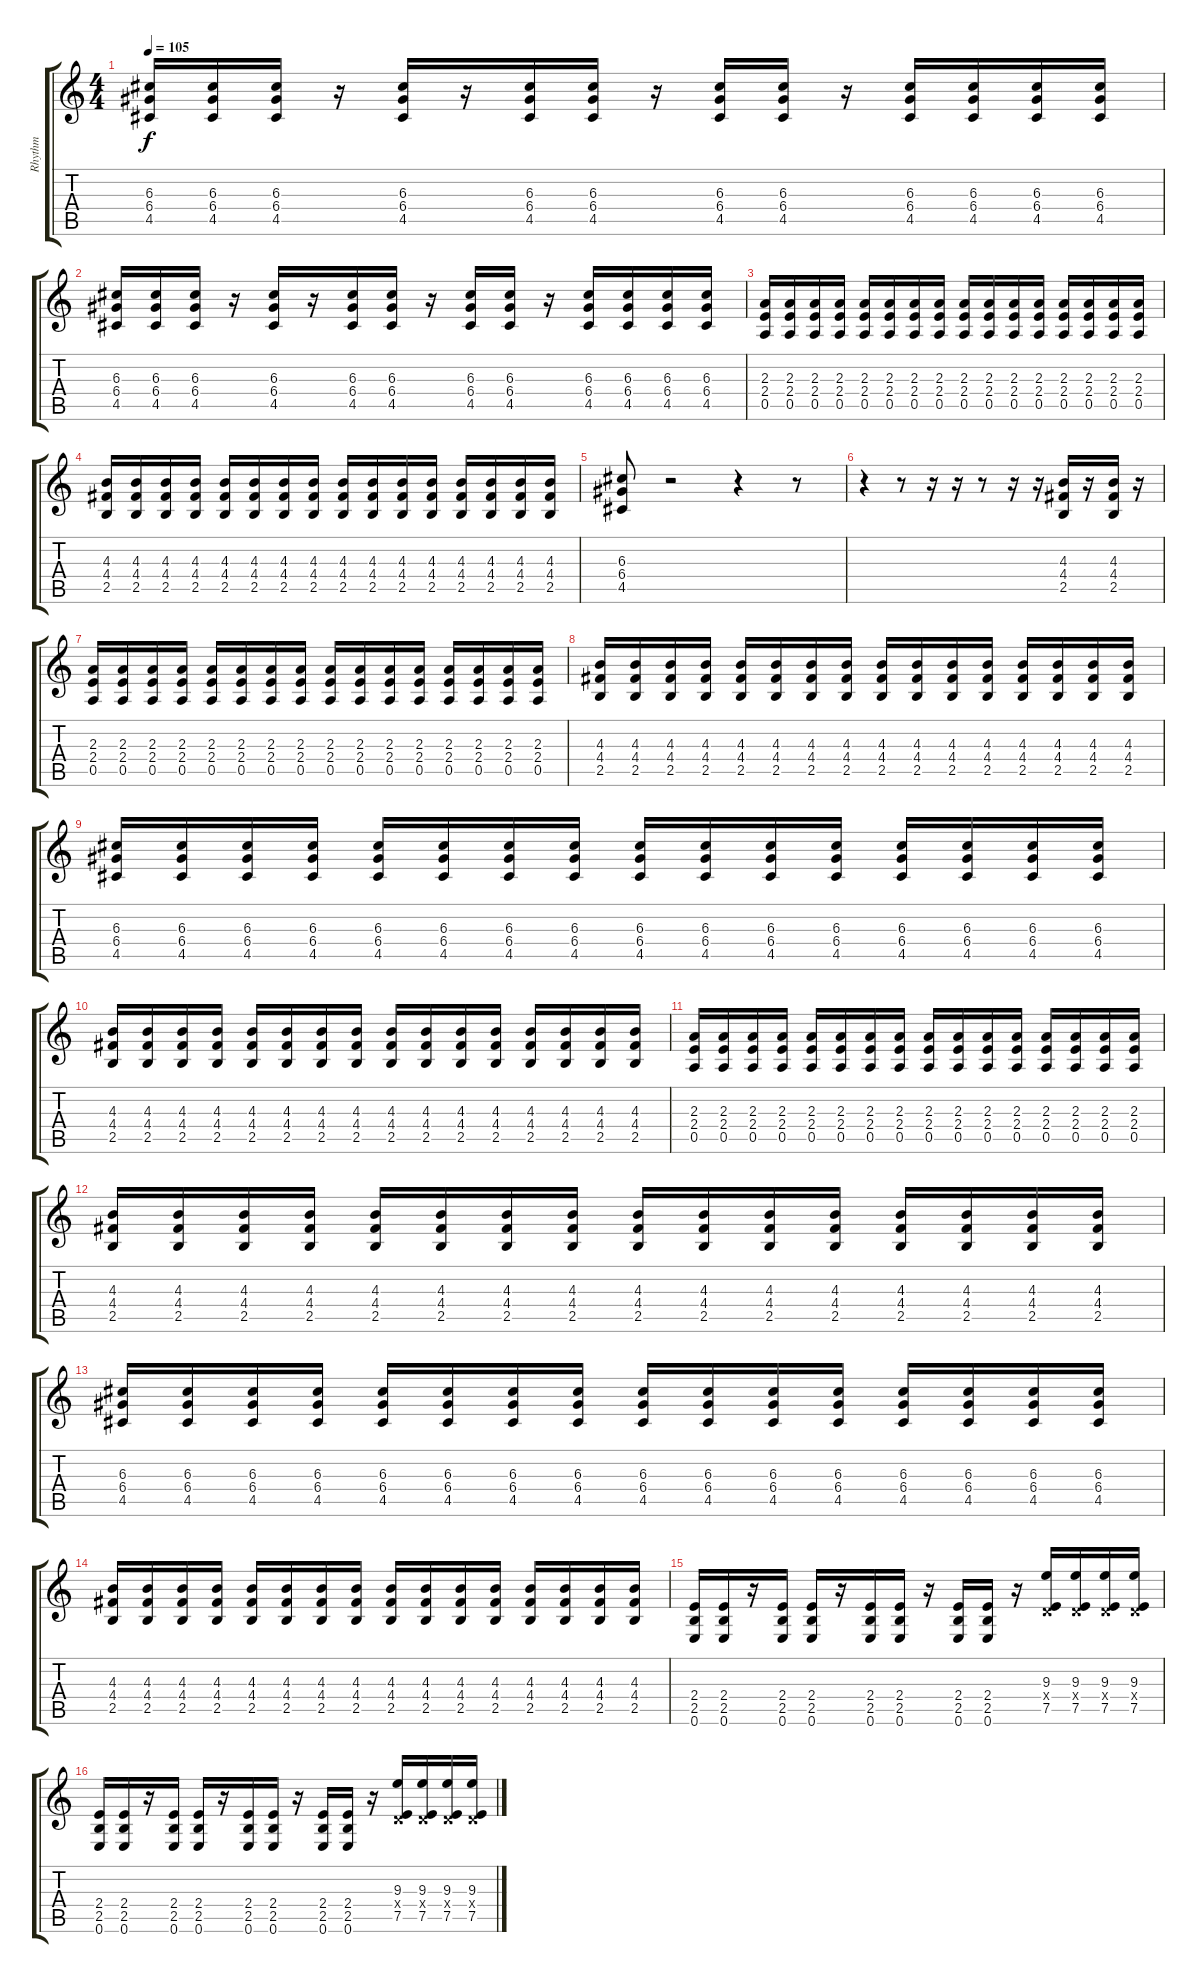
\track ("Rhythm" "Rhythm") {instrument distortionguitar}
\staff {score tabs}
\tuning (E4 B3 G3 D3 A2 E2) {hide}
\ts (4 4)
\tempo 105
\clef g2
\ks c
(6.3 6.4 4.5).16{dy f} (6.3 6.4 4.5).16 (6.3 6.4 4.5).16 r.16 (6.3 6.4 4.5).16 r.16 (6.3 6.4 4.5).16 (6.3 6.4 4.5).16 r.16 (6.3 6.4 4.5).16 (6.3 6.4 4.5).16 r.16 (6.3 6.4 4.5).16 (6.3 6.4 4.5).16 (6.3 6.4 4.5).16 (6.3 6.4 4.5).16 |
(6.3 6.4 4.5).16 (6.3 6.4 4.5).16 (6.3 6.4 4.5).16 r.16 (6.3 6.4 4.5).16 r.16 (6.3 6.4 4.5).16 (6.3 6.4 4.5).16 r.16 (6.3 6.4 4.5).16 (6.3 6.4 4.5).16 r.16 (6.3 6.4 4.5).16 (6.3 6.4 4.5).16 (6.3 6.4 4.5).16 (6.3 6.4 4.5).16 |
(2.3 2.4 0.5).16 (2.3 2.4 0.5).16 (2.3 2.4 0.5).16 (2.3 2.4 0.5).16 (2.3 2.4 0.5).16 (2.3 2.4 0.5).16 (2.3 2.4 0.5).16 (2.3 2.4 0.5).16 (2.3 2.4 0.5).16 (2.3 2.4 0.5).16 (2.3 2.4 0.5).16 (2.3 2.4 0.5).16 (2.3 2.4 0.5).16 (2.3 2.4 0.5).16 (2.3 2.4 0.5).16 (2.3 2.4 0.5).16 |
(4.3 4.4 2.5).16 (4.3 4.4 2.5).16 (4.3 4.4 2.5).16 (4.3 4.4 2.5).16 (4.3 4.4 2.5).16 (4.3 4.4 2.5).16 (4.3 4.4 2.5).16 (4.3 4.4 2.5).16 (4.3 4.4 2.5).16 (4.3 4.4 2.5).16 (4.3 4.4 2.5).16 (4.3 4.4 2.5).16 (4.3 4.4 2.5).16 (4.3 4.4 2.5).16 (4.3 4.4 2.5).16 (4.3 4.4 2.5).16 |
(6.3 6.4 4.5).8 r.2 r.4 r.8 |
r.4 r.8 r.16 r.16 r.8 r.16 r.16 (4.3 4.4 2.5).16 r.16 (4.3 4.4 2.5).16 r.16 |
(2.3 2.4 0.5).16 (2.3 2.4 0.5).16 (2.3 2.4 0.5).16 (2.3 2.4 0.5).16 (2.3 2.4 0.5).16 (2.3 2.4 0.5).16 (2.3 2.4 0.5).16 (2.3 2.4 0.5).16 (2.3 2.4 0.5).16 (2.3 2.4 0.5).16 (2.3 2.4 0.5).16 (2.3 2.4 0.5).16 (2.3 2.4 0.5).16 (2.3 2.4 0.5).16 (2.3 2.4 0.5).16 (2.3 2.4 0.5).16 |
(4.3 4.4 2.5).16 (4.3 4.4 2.5).16 (4.3 4.4 2.5).16 (4.3 4.4 2.5).16 (4.3 4.4 2.5).16 (4.3 4.4 2.5).16 (4.3 4.4 2.5).16 (4.3 4.4 2.5).16 (4.3 4.4 2.5).16 (4.3 4.4 2.5).16 (4.3 4.4 2.5).16 (4.3 4.4 2.5).16 (4.3 4.4 2.5).16 (4.3 4.4 2.5).16 (4.3 4.4 2.5).16 (4.3 4.4 2.5).16 |
(6.3 6.4 4.5).16 (6.3 6.4 4.5).16 (6.3 6.4 4.5).16 (6.3 6.4 4.5).16 (6.3 6.4 4.5).16 (6.3 6.4 4.5).16 (6.3 6.4 4.5).16 (6.3 6.4 4.5).16 (6.3 6.4 4.5).16 (6.3 6.4 4.5).16 (6.3 6.4 4.5).16 (6.3 6.4 4.5).16 (6.3 6.4 4.5).16 (6.3 6.4 4.5).16 (6.3 6.4 4.5).16 (6.3 6.4 4.5).16 |
(4.3 4.4 2.5).16 (4.3 4.4 2.5).16 (4.3 4.4 2.5).16 (4.3 4.4 2.5).16 (4.3 4.4 2.5).16 (4.3 4.4 2.5).16 (4.3 4.4 2.5).16 (4.3 4.4 2.5).16 (4.3 4.4 2.5).16 (4.3 4.4 2.5).16 (4.3 4.4 2.5).16 (4.3 4.4 2.5).16 (4.3 4.4 2.5).16 (4.3 4.4 2.5).16 (4.3 4.4 2.5).16 (4.3 4.4 2.5).16 |
(2.3 2.4 0.5).16 (2.3 2.4 0.5).16 (2.3 2.4 0.5).16 (2.3 2.4 0.5).16 (2.3 2.4 0.5).16 (2.3 2.4 0.5).16 (2.3 2.4 0.5).16 (2.3 2.4 0.5).16 (2.3 2.4 0.5).16 (2.3 2.4 0.5).16 (2.3 2.4 0.5).16 (2.3 2.4 0.5).16 (2.3 2.4 0.5).16 (2.3 2.4 0.5).16 (2.3 2.4 0.5).16 (2.3 2.4 0.5).16 |
(4.3 4.4 2.5).16 (4.3 4.4 2.5).16 (4.3 4.4 2.5).16 (4.3 4.4 2.5).16 (4.3 4.4 2.5).16 (4.3 4.4 2.5).16 (4.3 4.4 2.5).16 (4.3 4.4 2.5).16 (4.3 4.4 2.5).16 (4.3 4.4 2.5).16 (4.3 4.4 2.5).16 (4.3 4.4 2.5).16 (4.3 4.4 2.5).16 (4.3 4.4 2.5).16 (4.3 4.4 2.5).16 (4.3 4.4 2.5).16 |
(6.3 6.4 4.5).16 (6.3 6.4 4.5).16 (6.3 6.4 4.5).16 (6.3 6.4 4.5).16 (6.3 6.4 4.5).16 (6.3 6.4 4.5).16 (6.3 6.4 4.5).16 (6.3 6.4 4.5).16 (6.3 6.4 4.5).16 (6.3 6.4 4.5).16 (6.3 6.4 4.5).16 (6.3 6.4 4.5).16 (6.3 6.4 4.5).16 (6.3 6.4 4.5).16 (6.3 6.4 4.5).16 (6.3 6.4 4.5).16 |
(4.3 4.4 2.5).16 (4.3 4.4 2.5).16 (4.3 4.4 2.5).16 (4.3 4.4 2.5).16 (4.3 4.4 2.5).16 (4.3 4.4 2.5).16 (4.3 4.4 2.5).16 (4.3 4.4 2.5).16 (4.3 4.4 2.5).16 (4.3 4.4 2.5).16 (4.3 4.4 2.5).16 (4.3 4.4 2.5).16 (4.3 4.4 2.5).16 (4.3 4.4 2.5).16 (4.3 4.4 2.5).16 (4.3 4.4 2.5).16 |
(2.4 2.5 0.6).16 (2.4 2.5 0.6).16 r.16 (2.4 2.5 0.6).16 (2.4 2.5 0.6).16 r.16 (2.4 2.5 0.6).16 (2.4 2.5 0.6).16 r.16 (2.4 2.5 0.6).16 (2.4 2.5 0.6).16 r.16 (9.3 0.4{x} 7.5).16 (9.3 0.4{x} 7.5).16 (9.3 0.4{x} 7.5).16 (9.3 0.4{x} 7.5).16 |
(2.4 2.5 0.6).16 (2.4 2.5 0.6).16 r.16 (2.4 2.5 0.6).16 (2.4 2.5 0.6).16 r.16 (2.4 2.5 0.6).16 (2.4 2.5 0.6).16 r.16 (2.4 2.5 0.6).16 (2.4 2.5 0.6).16 r.16 (9.3 0.4{x} 7.5).16 (9.3 0.4{x} 7.5).16 (9.3 0.4{x} 7.5).16 (9.3 0.4{x} 7.5).16
